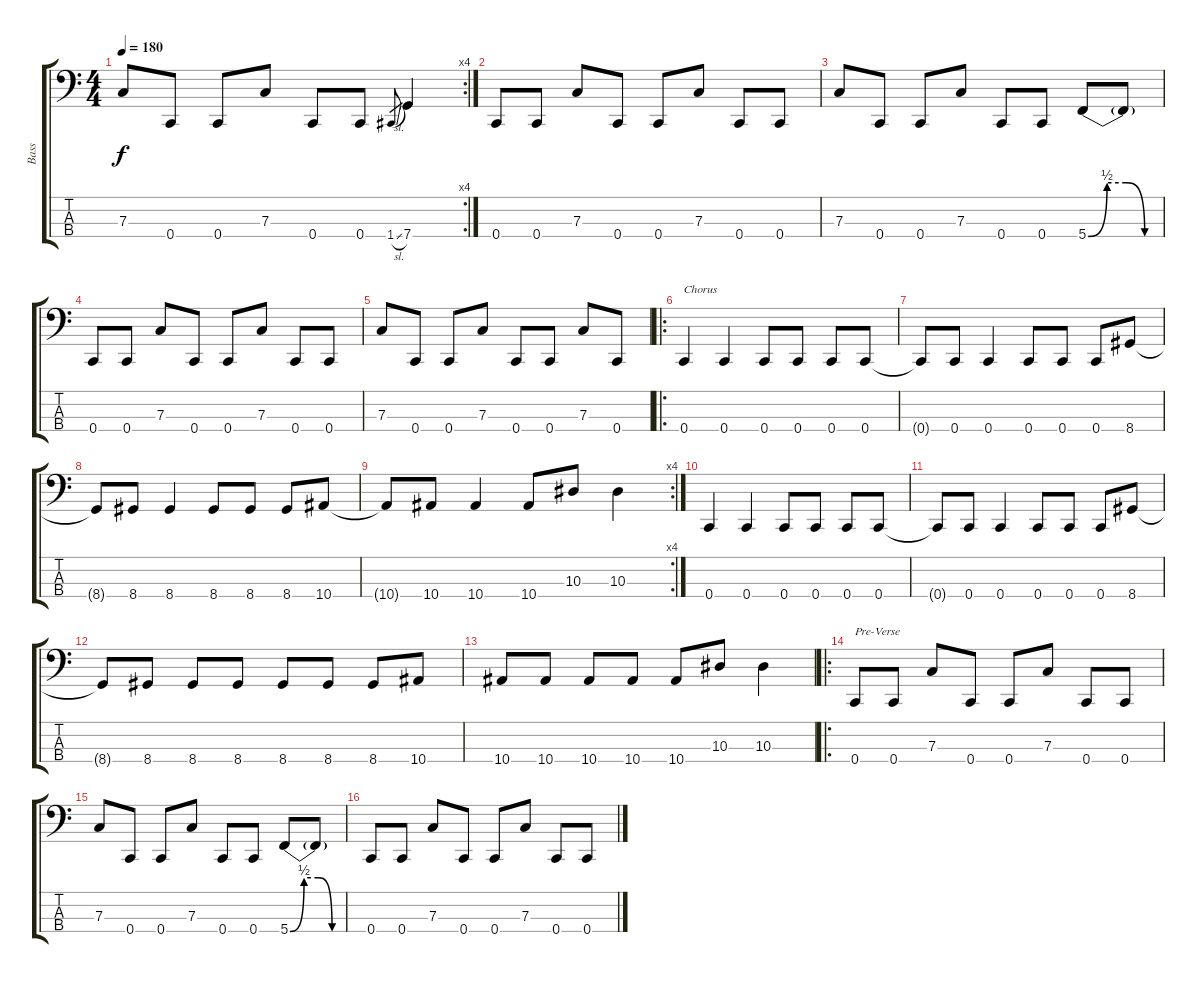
\track ("Bass" "Bass") {instrument electricbassfinger}
\staff {score tabs}
\tuning (Eb2 Bb1 F1 C1) {hide}
\rc 4
\ts (4 4)
\tempo 180
\clef f4
\ks c
7.3.8{dy f} 0.4.8 0.4.8 7.3.8 0.4.8 0.4.8 1.4{sl}.8{gr} 7.4.4 |
0.4.8 0.4.8 7.3.8 0.4.8 0.4.8 7.3.8 0.4.8 0.4.8 |
7.3.8 0.4.8 0.4.8 7.3.8 0.4.8 0.4.8 5.4{be (custom 0 0 15 2 30 2 45 0 60 0)}.8 5.4{t}.8 |
0.4.8 0.4.8 7.3.8 0.4.8 0.4.8 7.3.8 0.4.8 0.4.8 |
7.3.8 0.4.8 0.4.8 7.3.8 0.4.8 0.4.8 7.3.8 0.4.8 |
\ro
0.4.4{txt "Chorus"} 0.4.4 0.4.8 0.4.8 0.4.8 0.4.8 |
0.4{t}.8 0.4.8 0.4.4 0.4.8 0.4.8 0.4.8 8.4.8 |
8.4{t}.8 8.4.8 8.4.4 8.4.8 8.4.8 8.4.8 10.4.8 |
\rc 4
10.4{t}.8 10.4.8 10.4.4 10.4.8 10.3.8 10.3.4 |
0.4.4 0.4.4 0.4.8 0.4.8 0.4.8 0.4.8 |
0.4{t}.8 0.4.8 0.4.4 0.4.8 0.4.8 0.4.8 8.4.8 |
8.4{t}.8 8.4.8 8.4.8 8.4.8 8.4.8 8.4.8 8.4.8 10.4.8 |
10.4.8 10.4.8 10.4.8 10.4.8 10.4.8 10.3.8 10.3.4 |
\ro
0.4.8{txt "Pre-Verse"} 0.4.8 7.3.8 0.4.8 0.4.8 7.3.8 0.4.8 0.4.8 |
7.3.8 0.4.8 0.4.8 7.3.8 0.4.8 0.4.8 5.4{be (custom 0 0 15 2 30 2 45 0 60 0)}.8 5.4{t}.8 |
0.4.8 0.4.8 7.3.8 0.4.8 0.4.8 7.3.8 0.4.8 0.4.8
